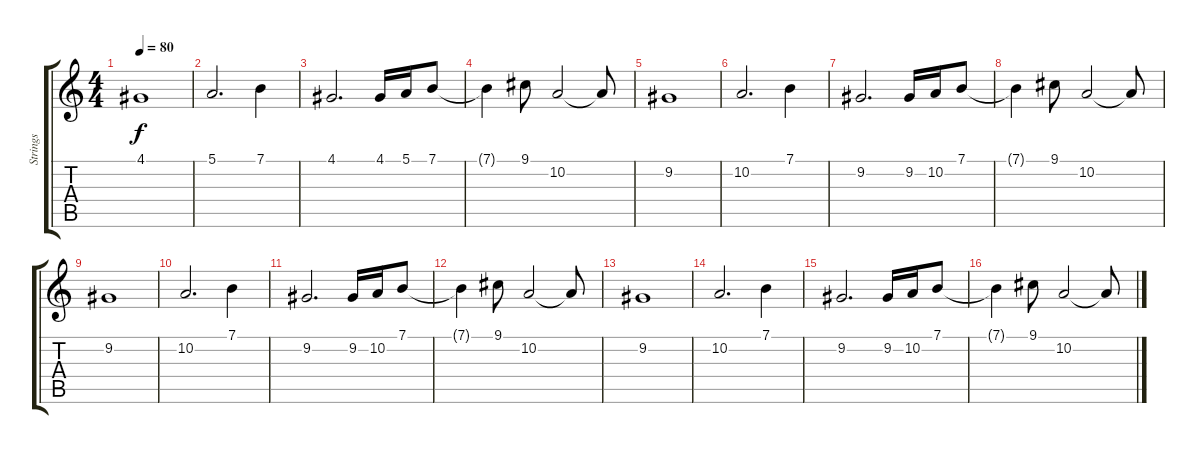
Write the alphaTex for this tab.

\track ("Strings" "Strings") {instrument stringensemble2}
\staff {score tabs}
\tuning (E4 B3 G3 D3 A2 E2) {hide}
\ts (4 4)
\tempo 80
\clef g2
\ks c
4.1.1{dy f} |
5.1.2{d} 7.1.4 |
4.1.2{d} 4.1.16 5.1.16 7.1.8 |
7.1{t}.4 9.1.8 10.2.2 10.2{t}.8 |
9.2.1 |
10.2.2{d} 7.1.4 |
9.2.2{d} 9.2.16 10.2.16 7.1.8 |
7.1{t}.4 9.1.8 10.2.2 10.2{t}.8 |
9.2.1 |
10.2.2{d} 7.1.4 |
9.2.2{d} 9.2.16 10.2.16 7.1.8 |
7.1{t}.4 9.1.8 10.2.2 10.2{t}.8 |
9.2.1 |
10.2.2{d} 7.1.4 |
9.2.2{d} 9.2.16 10.2.16 7.1.8 |
7.1{t}.4 9.1.8 10.2.2 10.2{t}.8
